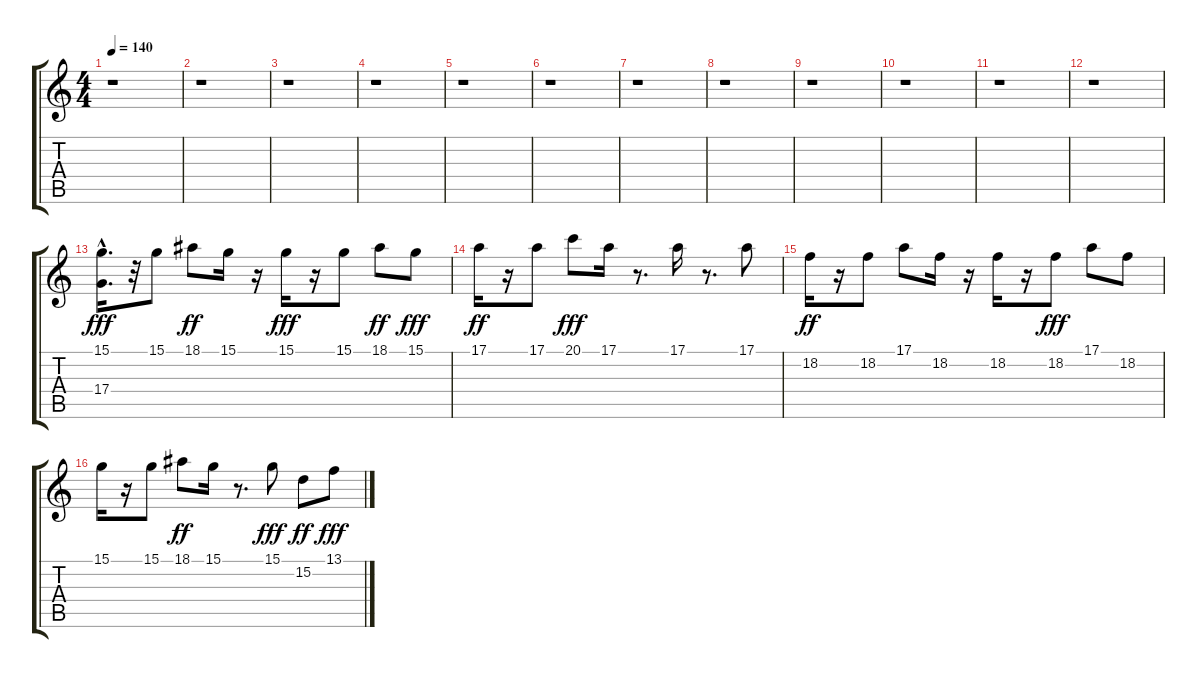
\track "" {instrument percussiveorgan}
\staff {score tabs}
\tuning (E4 B3 G3 D3 A2 E2) {hide}
\ts (4 4)
\tempo 140
\clef g2
\ks c
r.1{dy fff} |
r.1 |
r.1 |
r.1 |
r.1 |
r.1 |
r.1 |
r.1 |
r.1 |
r.1 |
r.1 |
r.1 |
(15.1 17.4{hac}).16{d} r.32 15.1.8 18.1.8{dy ff} 15.1.16 r.16 15.1.16{dy fff} r.16 15.1.8 18.1.8{dy ff} 15.1.8{dy fff} |
17.1.16{dy ff} r.16 17.1.8 20.1.8{dy fff} 17.1.16 r.8{d} 17.1.16 r.8{d} 17.1.8 |
18.2.16{dy ff} r.16 18.2.8 17.1.8 18.2.16 r.16 18.2.16 r.16 18.2.8{dy fff} 17.1.8 18.2.8 |
15.1.16 r.16 15.1.8 18.1.8{dy ff} 15.1.16 r.8{d} 15.1.8{dy fff} 15.2.8{dy ff} 13.1.8{dy fff}
